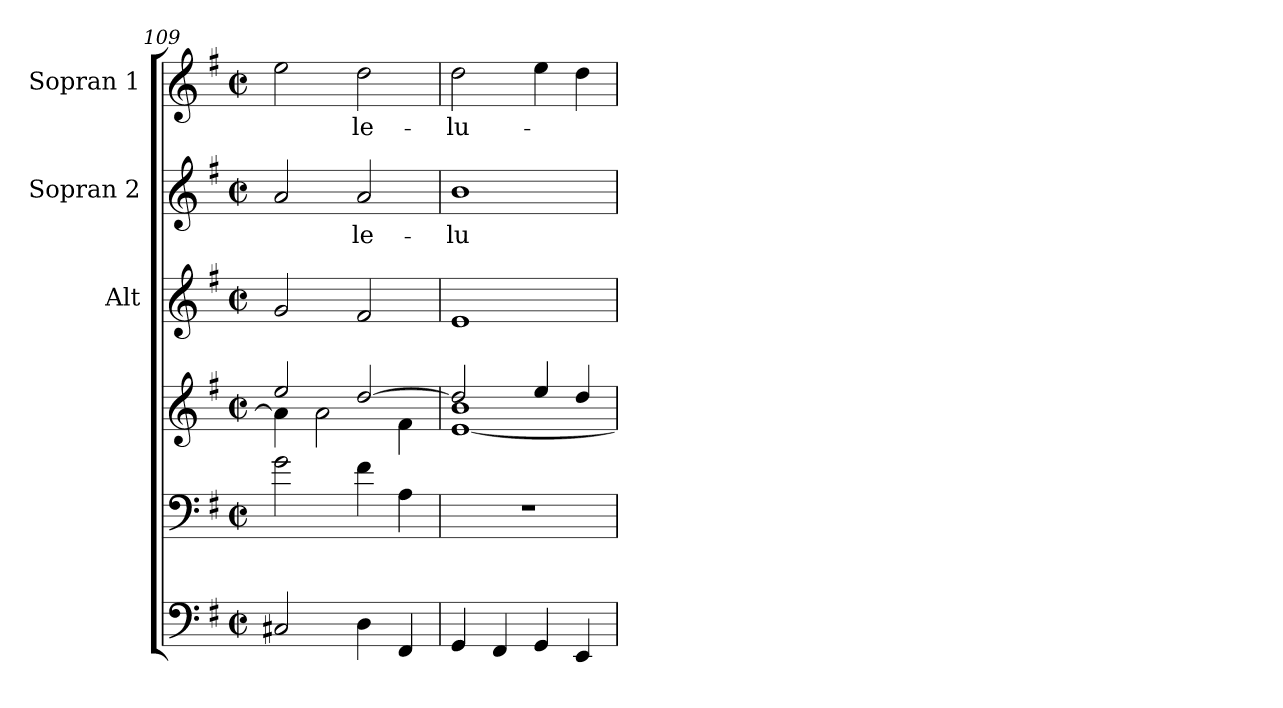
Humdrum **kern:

**kern	**kern	**kern	**kern	**kern	**text	**kern	**text
*part5	*part4	*part4	*part3	*part2	*part2	*part1	*part1
*staff6	*staff5	*staff4	*staff3	*staff2	*staff2	*staff1	*staff1
*	*	*	*I"Alt	*I"Sopran 2	*	*I"Sopran 1	*
*	*	*	*I'A.	*I'S. 2	*	*I'S. 1	*
*clefF4	*clefF4	*clefG2	*clefG2	*clefG2	*	*clefG2	*
*k[f#]	*k[f#]	*k[f#]	*k[f#]	*k[f#]	*	*k[f#]	*
*G:	*G:	*G:	*G:	*G:	*	*G:	*
*M2/2	*M2/2	*M2/2	*M2/2	*M2/2	*	*M2/2	*
*met(c|)	*met(c|)	*met(c|)	*met(c|)	*met(c|)	*	*met(c|)	*
=109	=109	=109	=109	=109	=109	=109	=109
*	*	*^	*	*	*	*	*
2C#X/	2g\	2ee/	4a\]	2g/	2a/	.	2ee\	.
.	.	.	2a\	.	.	.	.	.
!	!	!	!	!	!	!LO:LY:b	!	!LO:LY:b
4D\	4f#\	[>2dd/	.	2f#/	2a/	-le-	2dd\	-le-
4FF#/	4A\	.	4f#\	.	.	.	.	.
=110	=110	=110	=110	=110	=110	=110	=110	=110
!	!	!	!	!	!	!LO:LY:b	!	!LO:LY:b
4GG/	1r	2dd/]	[<1e 1b	1e	1b	-lu-	2dd\	-lu-
4FF#/	.	.	.	.	.	.	.	.
4GG/	.	4ee/	.	.	.	.	4ee\	.
4EE/	.	4dd/	.	.	.	.	4dd\	.
*	*	*v	*v	*	*	*	*	*
=	=	=	=	=	=	=	=
*-	*-	*-	*-	*-	*-	*-	*-
